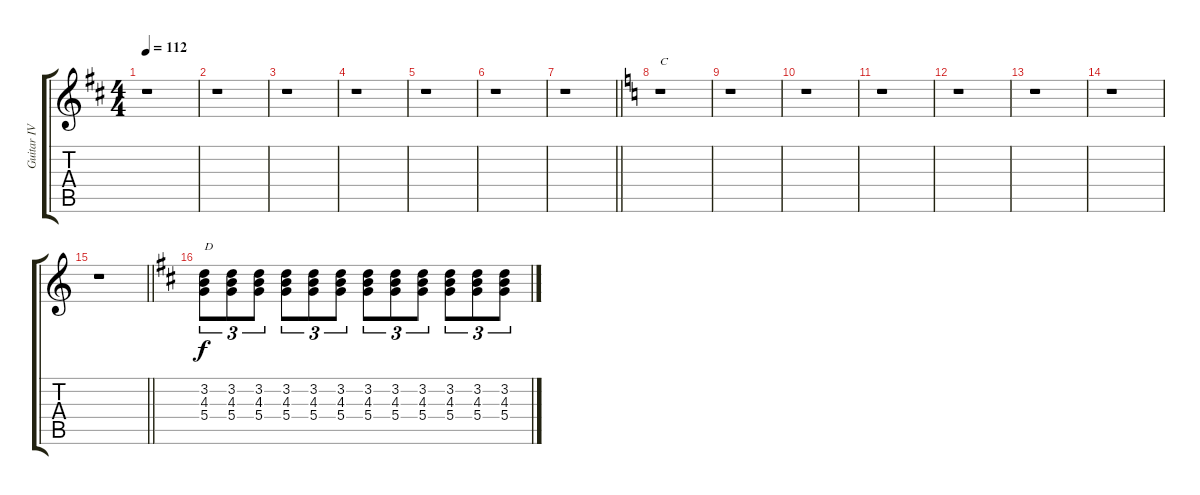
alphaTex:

\track ("Guitar IV" "Guitar IV") {instrument distortionguitar}
\staff {score tabs}
\tuning (E4 B3 G3 D3 A2 E2) {hide}
\ts (4 4)
\tempo 112
\clef g2
\ks d
r.1{dy f} |
r.1 |
r.1 |
r.1 |
r.1 |
r.1 |
\barLineRight lightlight
r.1 |
\ks c
r.1{txt "C"} |
r.1 |
r.1 |
r.1 |
r.1 |
r.1 |
r.1 |
\barLineRight lightlight
r.1 |
\ks d
(3.2 4.3 5.4).8{tu (3 2) txt "D" volume 10} (3.2 4.3 5.4).8{tu (3 2)} (3.2 4.3 5.4).8{tu (3 2)} (3.2 4.3 5.4).8{tu (3 2)} (3.2 4.3 5.4).8{tu (3 2)} (3.2 4.3 5.4).8{tu (3 2)} (3.2 4.3 5.4).8{tu (3 2)} (3.2 4.3 5.4).8{tu (3 2)} (3.2 4.3 5.4).8{tu (3 2)} (3.2 4.3 5.4).8{tu (3 2)} (3.2 4.3 5.4).8{tu (3 2)} (3.2 4.3 5.4).8{tu (3 2)}
